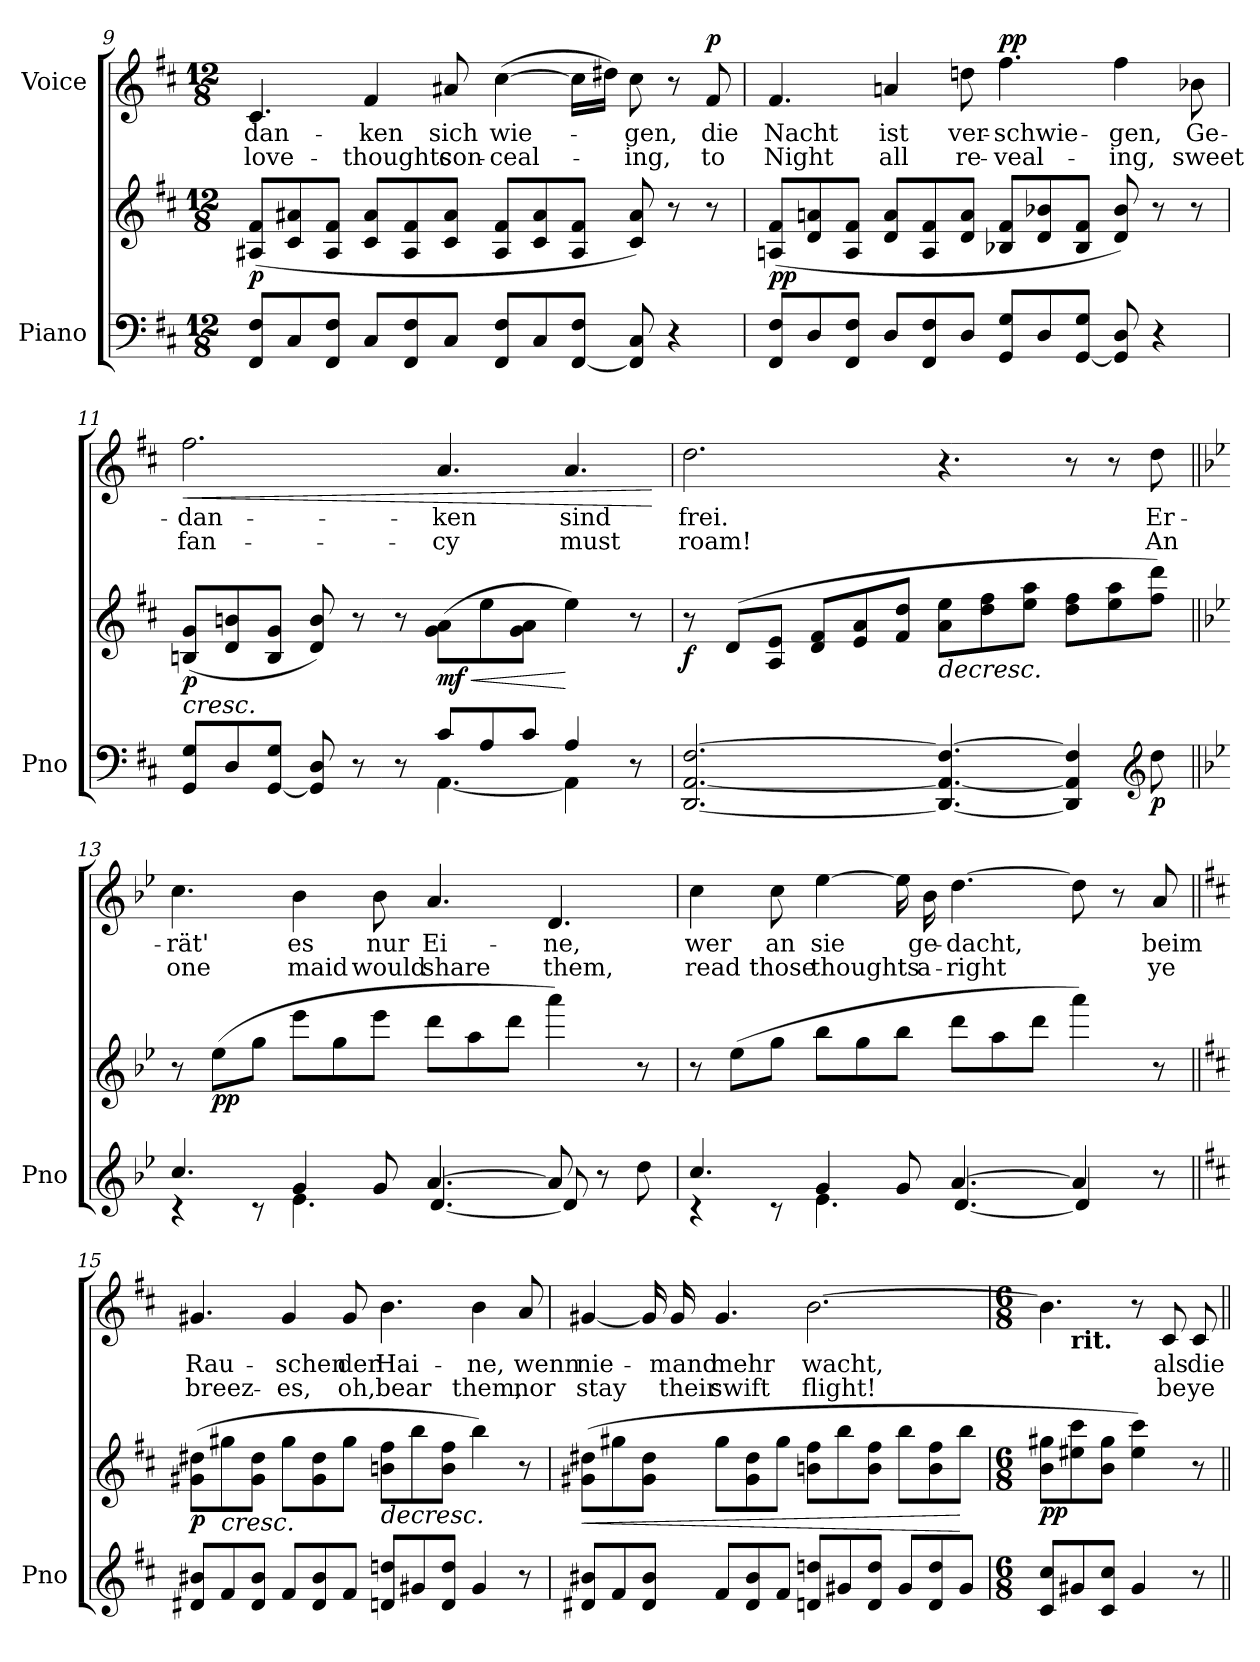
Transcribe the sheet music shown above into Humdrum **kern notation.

**kern	**kern	**dynam	**kern	**text	**text	**dynam
*part2	*part2	*part2	*part1	*part1	*part1	*part1
*staff3	*staff2	*staff2/3	*staff1	*staff1	*staff1	*staff1
*I"Piano	*	*	*I"Voice	*	*	*
*I'Pno	*	*	*	*	*	*
*clefF4	*clefG2	*	*clefG2	*	*	*
*k[f#c#]	*k[f#c#]	*	*k[f#c#]	*	*	*
*M12/8	*M12/8	*	*M12/8	*	*	*
=9	=9	=9	=9	=9	=9	=9
!	!	!LO:DY:b	!	!	!	!
8FF#/ 8F#/L	(8A#X/ 8f#/L	p	4.c#/	-dan-	love-	.
8C#/	8c#/ 8a#X/	.	.	.	.	.
8FF#/ 8F#/J	8A#/ 8f#/J	.	.	.	.	.
8C#/L	8c#/ 8a#/L	.	4f#/	-ken	-thoughts	.
8FF#/ 8F#/	8A#/ 8f#/	.	.	.	.	.
8C#/J	8c#/ 8a#/J	.	8a#X/	sich	con-	.
8FF#/ 8F#/L	8A#/ 8f#/L	.	([4cc#\	wie-	-ceal-	.
8C#/	8c#/ 8a#/	.	.	.	.	.
[8FF#/ 8F#/J	8A#/ 8f#/J	.	16cc#\LL]	.	.	.
.	.	.	16dd#X\JJ)	.	.	.
8FF#/] 8C#/	8c#/ 8a#/)	.	8cc#\	-gen,	-ing,	.
4r	8r	.	8r	.	.	.
!	!	!	!	!	!	!LO:DY:a
.	8r	.	8f#/	die	to	p
=10	=10	=10	=10	=10	=10	=10
!	!	!LO:DY:b	!	!	!	!
8FF#/ 8F#/L	(8An/ 8f#/L	pp	4.f#/	Nacht	Night	.
8D/	8d/ 8an/	.	.	.	.	.
8FF#/ 8F#/J	8A/ 8f#/J	.	.	.	.	.
8D/L	8d/ 8a/L	.	4an/	ist	all	.
8FF#/ 8F#/	8A/ 8f#/	.	.	.	.	.
8D/J	8d/ 8a/J	.	8ddn\	ver-	re-	.
!	!	!	!	!	!	!LO:DY:a
8GG/ 8G/L	8B-X/ 8f#/L	.	4.ff#\	-schwie-	-veal-	pp
8D/	8d/ 8b-X/	.	.	.	.	.
[8GG/ 8G/J	8B-/ 8f#/J	.	.	.	.	.
8GG/] 8D/	8d/ 8b-/)	.	4ff#\	-gen,	-ing,	.
4r	8r	.	.	.	.	.
.	8r	.	8b-X\	Ge-	sweet	.
=11	=11	=11	=11	=11	=11	=11
*^	*	*	*	*	*	*
!	!	!	!LO:HP:b	!	!	!	!LO:HP:b
!	!	!	!LO:DY:n=1:b	!	!	!	!
8GG/ 8G/L	4ryy	(8Bn/ 8g/L	< p	2.ff#\	-dan-	fan-	<
8D/	.	8d/ 8bn/	.	.	.	.	.
[<8GG/ 8G/J	8ryy	8B/ 8g/J	.	.	.	.	.
8GG/] 8D/	4ryy	8d/ 8b/)	.	.	.	.	.
8r	.	8r	.	.	.	.	.
8r	8ryy	8r	.	.	.	.	.
!	!	!	!LO:HP:b	!	!	!	!
!	!	!	!LO:DY:n=2:b	!	!	!	!
8c#/L	[4.AA\	(8g\ 8a\L	< mf	4.a/	-ken	-cy	.
8A/	.	8ee\	.	.	.	.	.
8c#/J	.	8g\ 8a\J	.	.	.	.	.
4A/	4AA\]	4ee\)	[	4.a/	sind	must	.
8r	8ryy	8r	.	.	.	.	.
*v	*v	*	*	*	*	*	*
.	.	.	.	.	.	[
=12	=12	=12	=12	=12	=12	=12
!	!	!LO:DY:b	!	!	!	!
[2.DD/ [2.AA/ [2.F#/	8r	f	2.dd\	frei.	roam!	.
.	(8d/L	.	.	.	.	.
.	8A/ 8e/J	.	.	.	.	.
.	8d/ 8f#/L	.	.	.	.	.
.	8e/ 8a/	.	.	.	.	.
.	8f#/ 8dd/J	.	.	.	.	.
!	!	!LO:HP:b	!	!	!	!
4.DD/_ 4.AA/_ 4.F#/_	8a\ 8ee\L	>	4.r	.	.	.
.	8dd\ 8ff#\	.	.	.	.	.
.	8ee\ 8aa\J	.	.	.	.	.
4DD/] 4AA/] 4F#/]	8dd\ 8ff#\L	.	8r	.	.	.
.	8ee\ 8aa\	.	8r	.	.	.
*clefG2	*	*	*	*	*	*
!	!	!LO:DY:b=2	!	!	!	!
8dd\	8ff#\ 8ddd\J)	p	8dd\	Er-	An	.
.	.	[	.	.	.	.
=13||	=13||	=13||	=13||	=13||	=13||	=13||
*k[b-e-]	*k[b-e-]	*	*k[b-e-]	*	*	*
*^	*	*	*	*	*	*
4.cc/	4r	8r	.	4.cc\	rät'	one	.
!	!	!	!LO:DY:b	!	!	!	!
.	.	(8ee-\L	pp	.	.	.	.
.	8r	8gg\J	.	.	.	.	.
4g/	4.e-\	8eee-\L	.	4b-\	es	maid	.
.	.	8gg\	.	.	.	.	.
8g/	.	8eee-\J	.	8b-\	nur	would	.
[4.a/	[<4.d/	8ddd\L	.	4.a/	Ei-	share	.
.	.	8aa\	.	.	.	.	.
.	.	8ddd\J	.	.	.	.	.
8a/]	8d/]	4aaa\)	.	4.d/	-ne,	them,	.
8r	8ryy	.	.	.	.	.	.
8dd\	8ryy	8r	.	.	.	.	.
=14	=14	=14	=14	=14	=14	=14	=14
4.cc/	4r	8r	.	4cc\	wer	read	.
.	.	(8ee-\L	.	.	.	.	.
.	8r	8gg\J	.	8cc\	an	those	.
4g/	4.e-\	8bb-\L	.	[4ee-\	sie	thoughts	.
.	.	8gg\	.	.	.	.	.
8g/	.	8bb-\J	.	16ee-\]	.	.	.
.	.	.	.	16b-\	ge-	a-	.
[4.a/	[<4.d/	8ddd\L	.	[4.dd\	-dacht,	-right	.
.	.	8aa\	.	.	.	.	.
.	.	8ddd\J	.	.	.	.	.
4a/]	4d/]	4aaa\)	.	8dd\]	.	.	.
.	.	.	.	8r	.	.	.
8r	8ryy	8r	.	8a/	beim	ye	.
*v	*v	*	*	*	*	*	*
=15||	=15||	=15||	=15||	=15||	=15||	=15||
*k[f#c#]	*k[f#c#]	*	*k[f#c#]	*	*	*
*^	*	*	*	*	*	*
!	!	!	!LO:DY:b	!	!	!	!
*v	*v	*	*	*	*	*	*
8d#X/ 8b#X/L	(8g#X\ 8dd#X\L	p	4.g#X/	Rau-	breez-	.
!	!	!LO:HP:b	!	!	!	!
8f#/	8gg#X\	<	.	.	.	.
8d#/ 8b#/J	8g#\ 8dd#\J	.	.	.	.	.
8f#/L	8gg#\L	.	4g#/	-schen	-es,	.
8d#/ 8b#/	8g#\ 8dd#\	.	.	.	.	.
8f#/J	8gg#\J	]	8g#/	der	oh,	.
!	!	!LO:HP:b	!	!	!	!
8dn/ 8ddn/L	8bn\ 8ff#\L	>	4.b\	Hai-	bear	.
8g#X/	8bb\	.	.	.	.	.
8d/ 8dd/J	8b\ 8ff#\J	.	.	.	.	.
4g#/	4bb\)	[	4b\	-ne,	them,	.
8r	8r	.	8a/	wenn	nor	.
=16	=16	=16	=16	=16	=16	=16
!	!	!LO:HP:b	!	!	!	!
8d#X/ 8b#X/L	(8g#X\ 8dd#X\L	<	[4g#X/	nie-	stay	.
8f#/	8gg#X\	.	.	.	.	.
8d#/ 8b#/J	8g#\ 8dd#\J	.	16g#/]	.	.	.
.	.	.	16g#/	-mand	their	.
8f#/L	8gg#\L	.	4.g#/	mehr	swift	.
8d#/ 8b#/	8g#\ 8dd#\	.	.	.	.	.
8f#/J	8gg#\J	]	.	.	.	.
8dn/ 8ddn/L	8bn\ 8ff#\L	.	[2.b\	wacht,	flight!	.
8g#X/	8bb\	.	.	.	.	.
8d/ 8dd/J	8b\ 8ff#\J	.	.	.	.	.
8g#/L	8bb\L	.	.	.	.	.
8d/ 8dd/	8b\ 8ff#\	.	.	.	.	.
8g#/J	8bb\J	[	.	.	.	.
=17	=17	=17	=17	=17	=17	=17
*M6/8	*M6/8	*	*M6/8	*	*	*
!	!	!LO:DY:b	!	!	!	!
*	*	*	*^	*	*	*
8c#/ 8cc#/L	8b\ 8gg#X\L	pp	4.b\]	8ryy	.	.	.
!	!	!	!	!LO:TX:b:B:t=rit.	!	!	!
8g#X/	8ee#X\ 8ccc#\	.	.	2ryy	.	.	.
8c#/ 8cc#/J	8b\ 8gg#\J	.	.	.	.	.	.
4g#/	4ee#\ 4ccc#\)	.	8r	.	.	.	.
.	.	.	8c#/	.	als	be	.
8r	8r	.	8c#/	8ryy	die	ye	.
*	*	*	*v	*v	*	*	*
=||	=||	=||	=||	=||	=||	=||
*-	*-	*-	*-	*-	*-	*-
